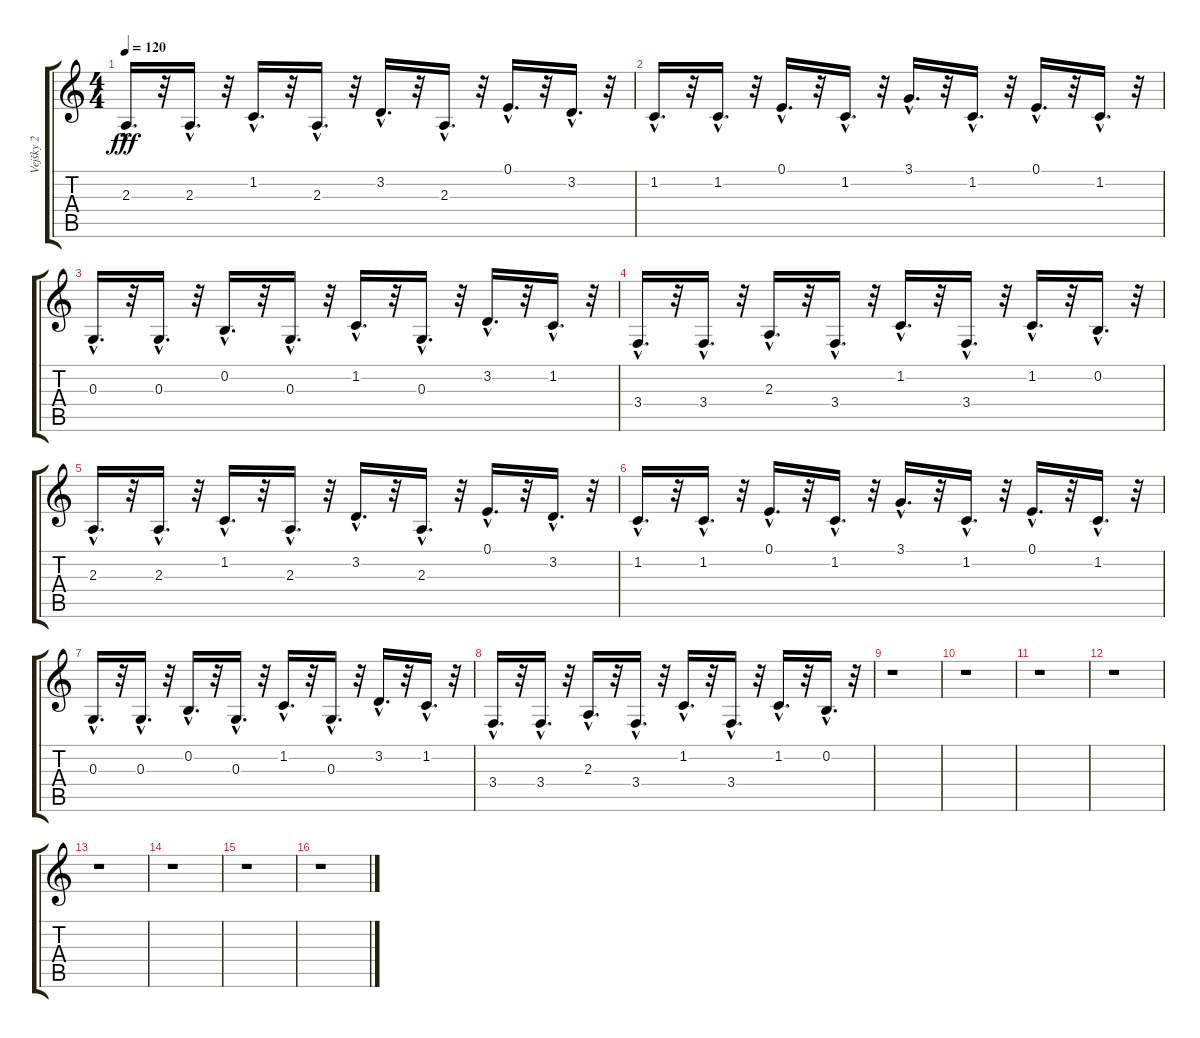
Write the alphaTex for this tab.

\track ("Vejšky 2" "Vejšky 2") {instrument lead2sawtooth}
\staff {score tabs}
\tuning (E4 B3 G3 D3 A2 E2) {hide}
\ts (4 4)
\tempo 120
\clef g2
\ks c
2.3{hac}.16{d dy fff} r.32 2.3{hac}.16{d} r.32 1.2{hac}.16{d} r.32 2.3{hac}.16{d} r.32 3.2{hac}.16{d} r.32 2.3{hac}.16{d} r.32 0.1{hac}.16{d} r.32 3.2{hac}.16{d} r.32 |
1.2{hac}.16{d} r.32 1.2{hac}.16{d} r.32 0.1{hac}.16{d} r.32 1.2{hac}.16{d} r.32 3.1{hac}.16{d} r.32 1.2{hac}.16{d} r.32 0.1{hac}.16{d} r.32 1.2{hac}.16{d} r.32 |
0.3{hac}.16{d} r.32 0.3{hac}.16{d} r.32 0.2{hac}.16{d} r.32 0.3{hac}.16{d} r.32 1.2{hac}.16{d} r.32 0.3{hac}.16{d} r.32 3.2{hac}.16{d} r.32 1.2{hac}.16{d} r.32 |
3.4{hac}.16{d} r.32 3.4{hac}.16{d} r.32 2.3{hac}.16{d} r.32 3.4{hac}.16{d} r.32 1.2{hac}.16{d} r.32 3.4{hac}.16{d} r.32 1.2{hac}.16{d} r.32 0.2{hac}.16{d} r.32 |
2.3{hac}.16{d} r.32 2.3{hac}.16{d} r.32 1.2{hac}.16{d} r.32 2.3{hac}.16{d} r.32 3.2{hac}.16{d} r.32 2.3{hac}.16{d} r.32 0.1{hac}.16{d} r.32 3.2{hac}.16{d} r.32 |
1.2{hac}.16{d} r.32 1.2{hac}.16{d} r.32 0.1{hac}.16{d} r.32 1.2{hac}.16{d} r.32 3.1{hac}.16{d} r.32 1.2{hac}.16{d} r.32 0.1{hac}.16{d} r.32 1.2{hac}.16{d} r.32 |
0.3{hac}.16{d} r.32 0.3{hac}.16{d} r.32 0.2{hac}.16{d} r.32 0.3{hac}.16{d} r.32 1.2{hac}.16{d} r.32 0.3{hac}.16{d} r.32 3.2{hac}.16{d} r.32 1.2{hac}.16{d} r.32 |
3.4{hac}.16{d} r.32 3.4{hac}.16{d} r.32 2.3{hac}.16{d} r.32 3.4{hac}.16{d} r.32 1.2{hac}.16{d} r.32 3.4{hac}.16{d} r.32 1.2{hac}.16{d} r.32 0.2{hac}.16{d} r.32 |
r.1 |
r.1 |
r.1 |
r.1 |
r.1 |
r.1 |
r.1 |
r.1
